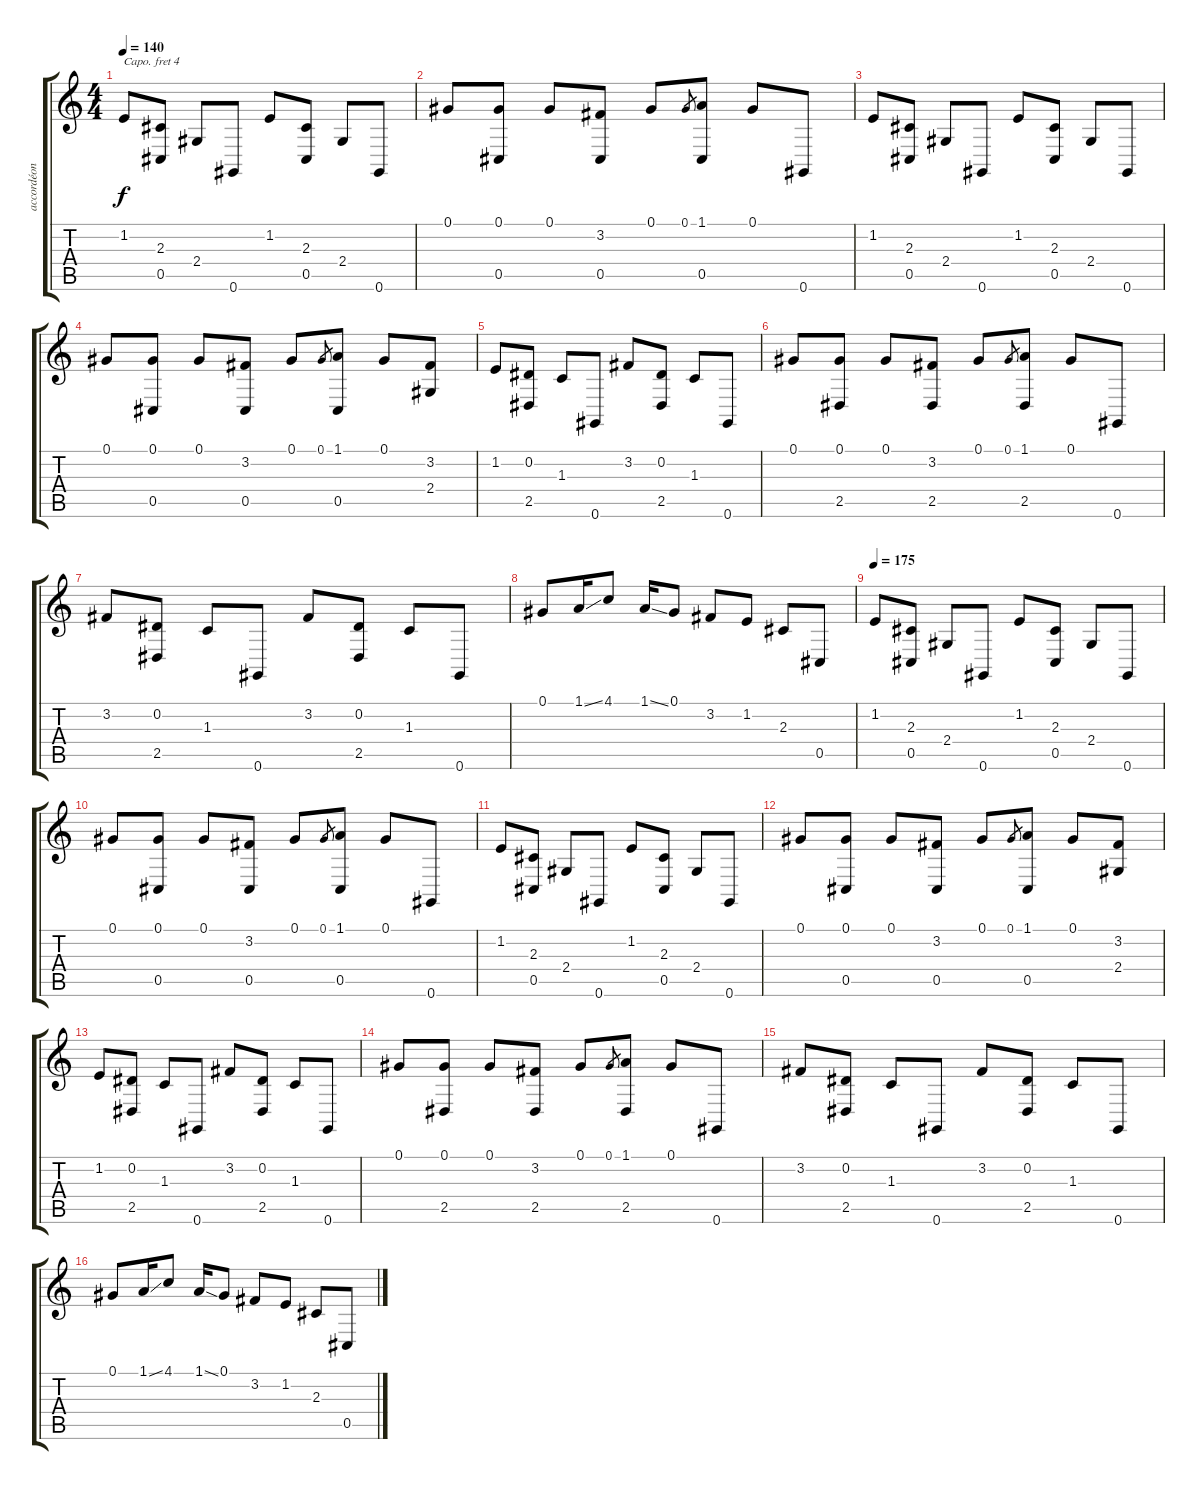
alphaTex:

\track ("accordéon" "accordéon") {instrument accordion}
\staff {score tabs}
\capo 4
\tuning (E4 B3 G3 D3 A2 E2) {hide}
\ts (4 4)
\tempo 140
\clef g2
\ks c
1.2.8{dy f} (2.3 0.5).8 2.4.8 0.6.8 1.2.8 (2.3 0.5).8 2.4.8 0.6.8 |
0.1.8 (0.1 0.5).8 0.1.8 (3.2 0.5).8 0.1.8 0.1.8{gr} (1.1 0.5).8 0.1.8 0.6.8 |
1.2.8 (2.3 0.5).8 2.4.8 0.6.8 1.2.8 (2.3 0.5).8 2.4.8 0.6.8 |
0.1.8 (0.1 0.5).8 0.1.8 (3.2 0.5).8 0.1.8 0.1.8{gr} (1.1 0.5).8 0.1.8 (3.2 2.4).8 |
1.2.8 (0.2 2.5).8 1.3.8 0.6.8 3.2.8 (0.2 2.5).8 1.3.8 0.6.8 |
0.1.8 (0.1 2.5).8 0.1.8 (3.2 2.5).8 0.1.8 0.1.8{gr} (1.1 2.5).8 0.1.8 0.6.8 |
3.2.8 (0.2 2.5).8 1.3.8 0.6.8 3.2.8 (0.2 2.5).8 1.3.8 0.6.8 |
0.1.8 1.1{ss}.16 4.1.8 1.1{ss}.16 0.1.8 3.2.8 1.2.8 2.3.8 0.5.8 |
\tempo 175
1.2.8 (2.3 0.5).8 2.4.8 0.6.8 1.2.8 (2.3 0.5).8 2.4.8 0.6.8 |
0.1.8 (0.1 0.5).8 0.1.8 (3.2 0.5).8 0.1.8 0.1.8{gr} (1.1 0.5).8 0.1.8 0.6.8 |
1.2.8 (2.3 0.5).8 2.4.8 0.6.8 1.2.8 (2.3 0.5).8 2.4.8 0.6.8 |
0.1.8 (0.1 0.5).8 0.1.8 (3.2 0.5).8 0.1.8 0.1.8{gr} (1.1 0.5).8 0.1.8 (3.2 2.4).8 |
1.2.8 (0.2 2.5).8 1.3.8 0.6.8 3.2.8 (0.2 2.5).8 1.3.8 0.6.8 |
0.1.8 (0.1 2.5).8 0.1.8 (3.2 2.5).8 0.1.8 0.1.8{gr} (1.1 2.5).8 0.1.8 0.6.8 |
3.2.8 (0.2 2.5).8 1.3.8 0.6.8 3.2.8 (0.2 2.5).8 1.3.8 0.6.8 |
0.1.8 1.1{ss}.16 4.1.8 1.1{ss}.16 0.1.8 3.2.8 1.2.8 2.3.8 0.5.8
